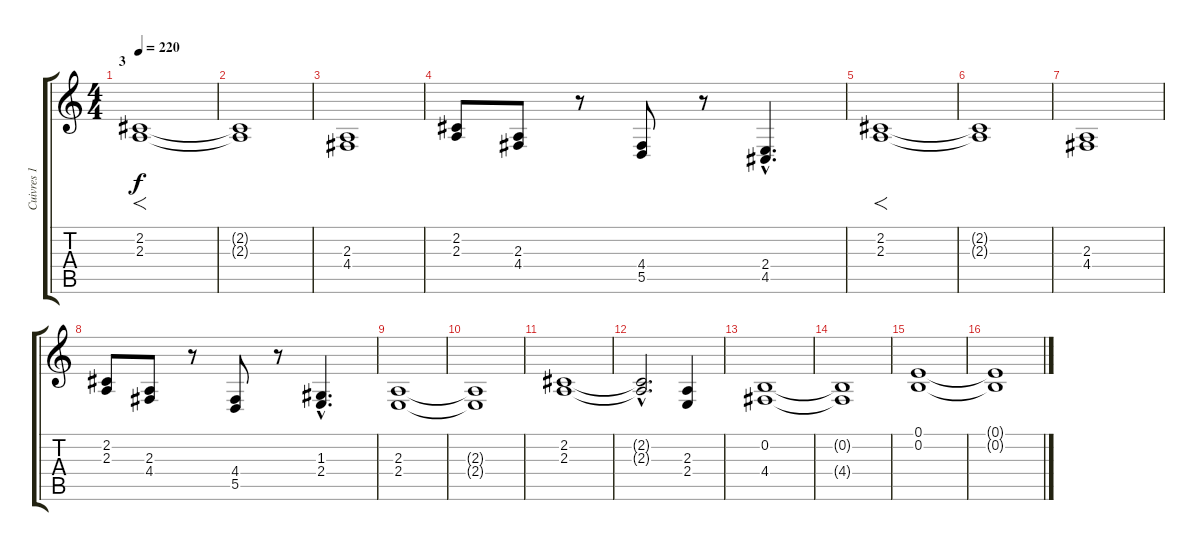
\track ("Cuivres 1" "Cuivres 1") {instrument trombone}
\staff {score tabs}
\tuning (E4 B3 G3 D3 A2 E2) {hide}
\ts (4 4)
\section ("" "3")
\tempo 220
\clef g2
\ks c
(2.2 2.3).1{f dy f} |
(2.2{t} 2.3{t}).1 |
(2.3 4.4).1 |
(2.2 2.3).8 (2.3 4.4).8 r.8 (4.4 5.5).8 r.8 (2.4{hac} 4.5{hac}).4{d} |
(2.2 2.3).1{f} |
(2.2{t} 2.3{t}).1 |
(2.3 4.4).1 |
(2.2 2.3).8 (2.3 4.4).8 r.8 (4.4 5.5).8 r.8 (1.3{hac} 2.4{hac}).4{d} |
(2.3 2.4).1 |
(2.3{t} 2.4{t}).1 |
(2.2 2.3).1 |
(2.2{hac t} 2.3{hac t}).2{d} (2.3 2.4).4 |
(0.2 4.4).1 |
(0.2{t} 4.4{t}).1 |
(0.1 0.2).1 |
(0.1{t} 0.2{t}).1
